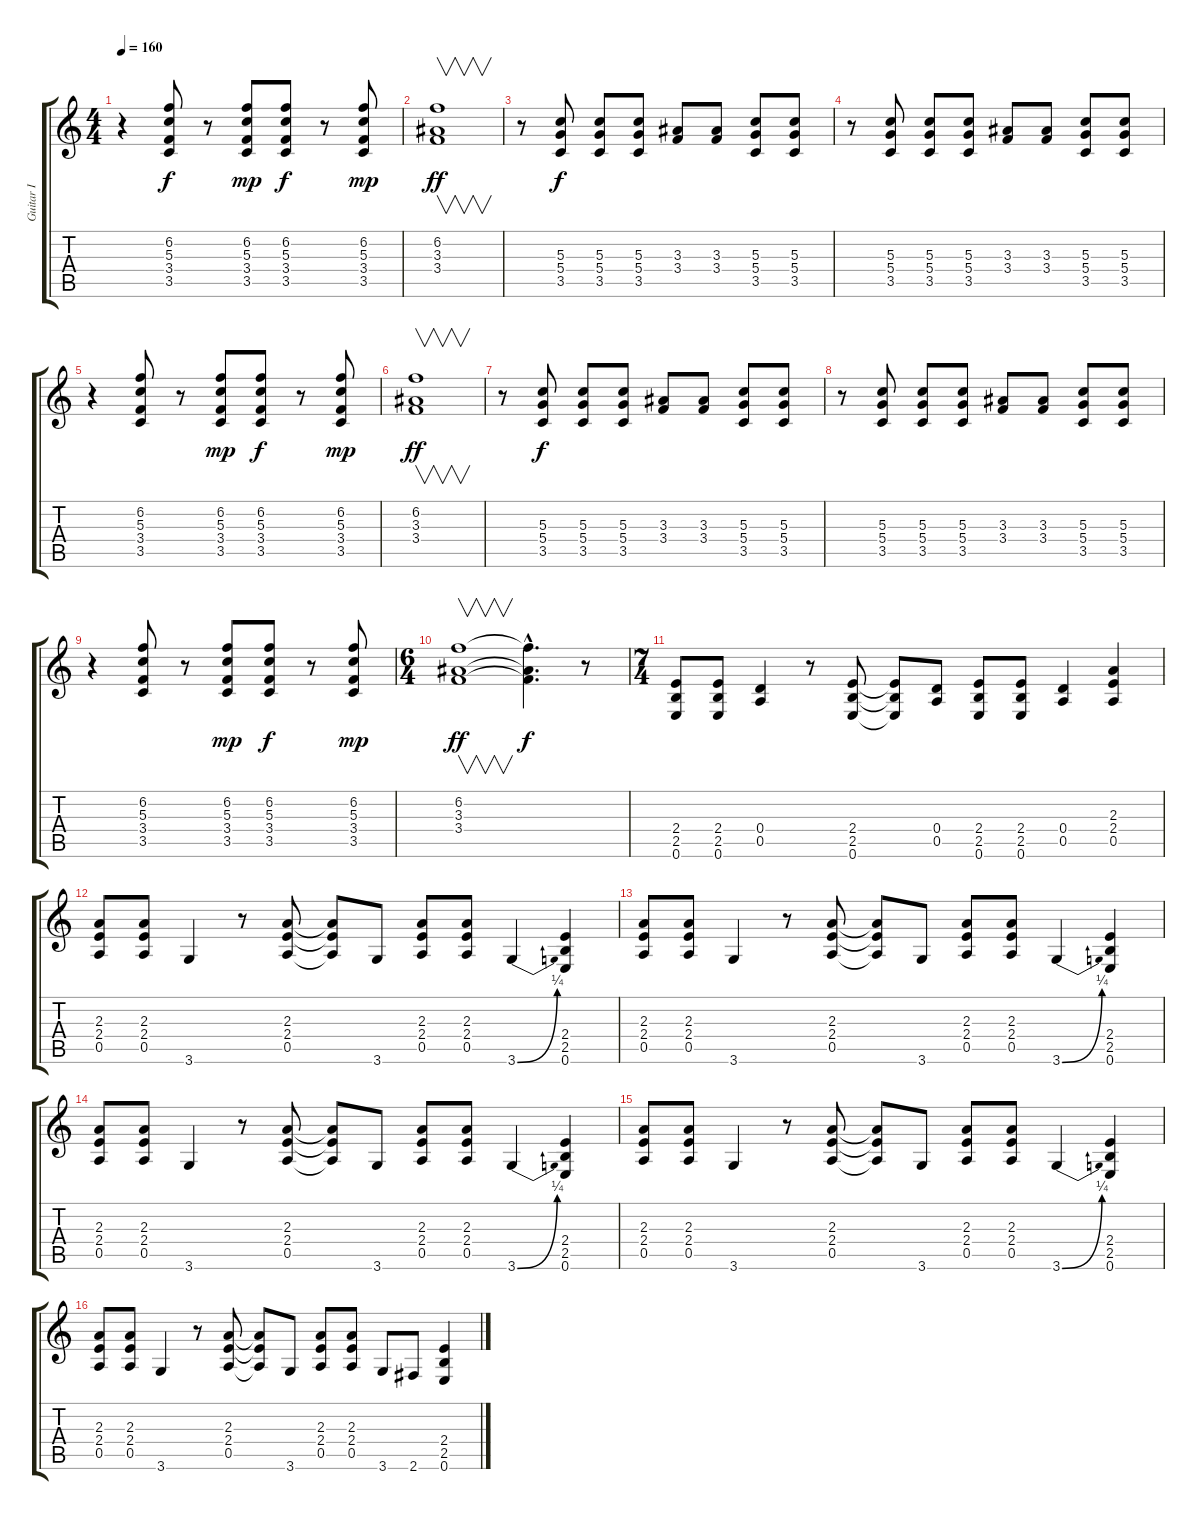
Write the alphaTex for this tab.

\track ("Guitar I" "Guitar I") {instrument overdrivenguitar}
\staff {score tabs}
\tuning (E4 B3 G3 D3 A2 E2) {hide}
\ts (4 4)
\tempo 160
\clef g2
\ks c
r.4{dy f} (6.2 5.3 3.4 3.5).8 r.8 (6.2 5.3 3.4 3.5).8{dy mp} (6.2 5.3 3.4 3.5).8{dy f} r.8 (6.2 5.3 3.4 3.5).8{dy mp} |
(6.2 3.3 3.4).1{v dy ff} |
r.8 (5.3 5.4 3.5).8{dy f} (5.3 5.4 3.5).8 (5.3 5.4 3.5).8 (3.3 3.4).8 (3.3 3.4).8 (5.3 5.4 3.5).8 (5.3 5.4 3.5).8 |
r.8 (5.3 5.4 3.5).8 (5.3 5.4 3.5).8 (5.3 5.4 3.5).8 (3.3 3.4).8 (3.3 3.4).8 (5.3 5.4 3.5).8 (5.3 5.4 3.5).8 |
r.4 (6.2 5.3 3.4 3.5).8 r.8 (6.2 5.3 3.4 3.5).8{dy mp} (6.2 5.3 3.4 3.5).8{dy f} r.8 (6.2 5.3 3.4 3.5).8{dy mp} |
(6.2 3.3 3.4).1{v dy ff} |
r.8 (5.3 5.4 3.5).8{dy f} (5.3 5.4 3.5).8 (5.3 5.4 3.5).8 (3.3 3.4).8 (3.3 3.4).8 (5.3 5.4 3.5).8 (5.3 5.4 3.5).8 |
r.8 (5.3 5.4 3.5).8 (5.3 5.4 3.5).8 (5.3 5.4 3.5).8 (3.3 3.4).8 (3.3 3.4).8 (5.3 5.4 3.5).8 (5.3 5.4 3.5).8 |
r.4 (6.2 5.3 3.4 3.5).8 r.8 (6.2 5.3 3.4 3.5).8{dy mp} (6.2 5.3 3.4 3.5).8{dy f} r.8 (6.2 5.3 3.4 3.5).8{dy mp} |
\ts (6 4)
(6.2 3.3 3.4).1{v dy ff} (6.2{hac t} 3.3{hac t} 3.4{hac t}).4{d dy f} r.8 |
\ts (7 4)
(2.4 2.5 0.6).8 (2.4 2.5 0.6).8 (0.4 0.5).4 r.8 (2.4 2.5 0.6).8 (2.4{t} 2.5{t} 0.6{t}).8 (0.4 0.5).8 (2.4 2.5 0.6).8 (2.4 2.5 0.6).8 (0.4 0.5).4 (2.3 2.4 0.5).4 |
(2.3 2.4 0.5).8 (2.3 2.4 0.5).8 3.6.4 r.8 (2.3 2.4 0.5).8 (2.3{t} 2.4{t} 0.5{t}).8 3.6.8 (2.3 2.4 0.5).8 (2.3 2.4 0.5).8 3.6{be (bend 0 0 60 1)}.4 (2.4 2.5 0.6).4 |
(2.3 2.4 0.5).8 (2.3 2.4 0.5).8 3.6.4 r.8 (2.3 2.4 0.5).8 (2.3{t} 2.4{t} 0.5{t}).8 3.6.8 (2.3 2.4 0.5).8 (2.3 2.4 0.5).8 3.6{be (bend 0 0 60 1)}.4 (2.4 2.5 0.6).4 |
(2.3 2.4 0.5).8 (2.3 2.4 0.5).8 3.6.4 r.8 (2.3 2.4 0.5).8 (2.3{t} 2.4{t} 0.5{t}).8 3.6.8 (2.3 2.4 0.5).8 (2.3 2.4 0.5).8 3.6{be (bend 0 0 60 1)}.4 (2.4 2.5 0.6).4 |
(2.3 2.4 0.5).8 (2.3 2.4 0.5).8 3.6.4 r.8 (2.3 2.4 0.5).8 (2.3{t} 2.4{t} 0.5{t}).8 3.6.8 (2.3 2.4 0.5).8 (2.3 2.4 0.5).8 3.6{be (bend 0 0 60 1)}.4 (2.4 2.5 0.6).4 |
(2.3 2.4 0.5).8 (2.3 2.4 0.5).8 3.6.4 r.8 (2.3 2.4 0.5).8 (2.3{t} 2.4{t} 0.5{t}).8 3.6.8 (2.3 2.4 0.5).8 (2.3 2.4 0.5).8 3.6.8 2.6.8 (2.4 2.5 0.6).4
